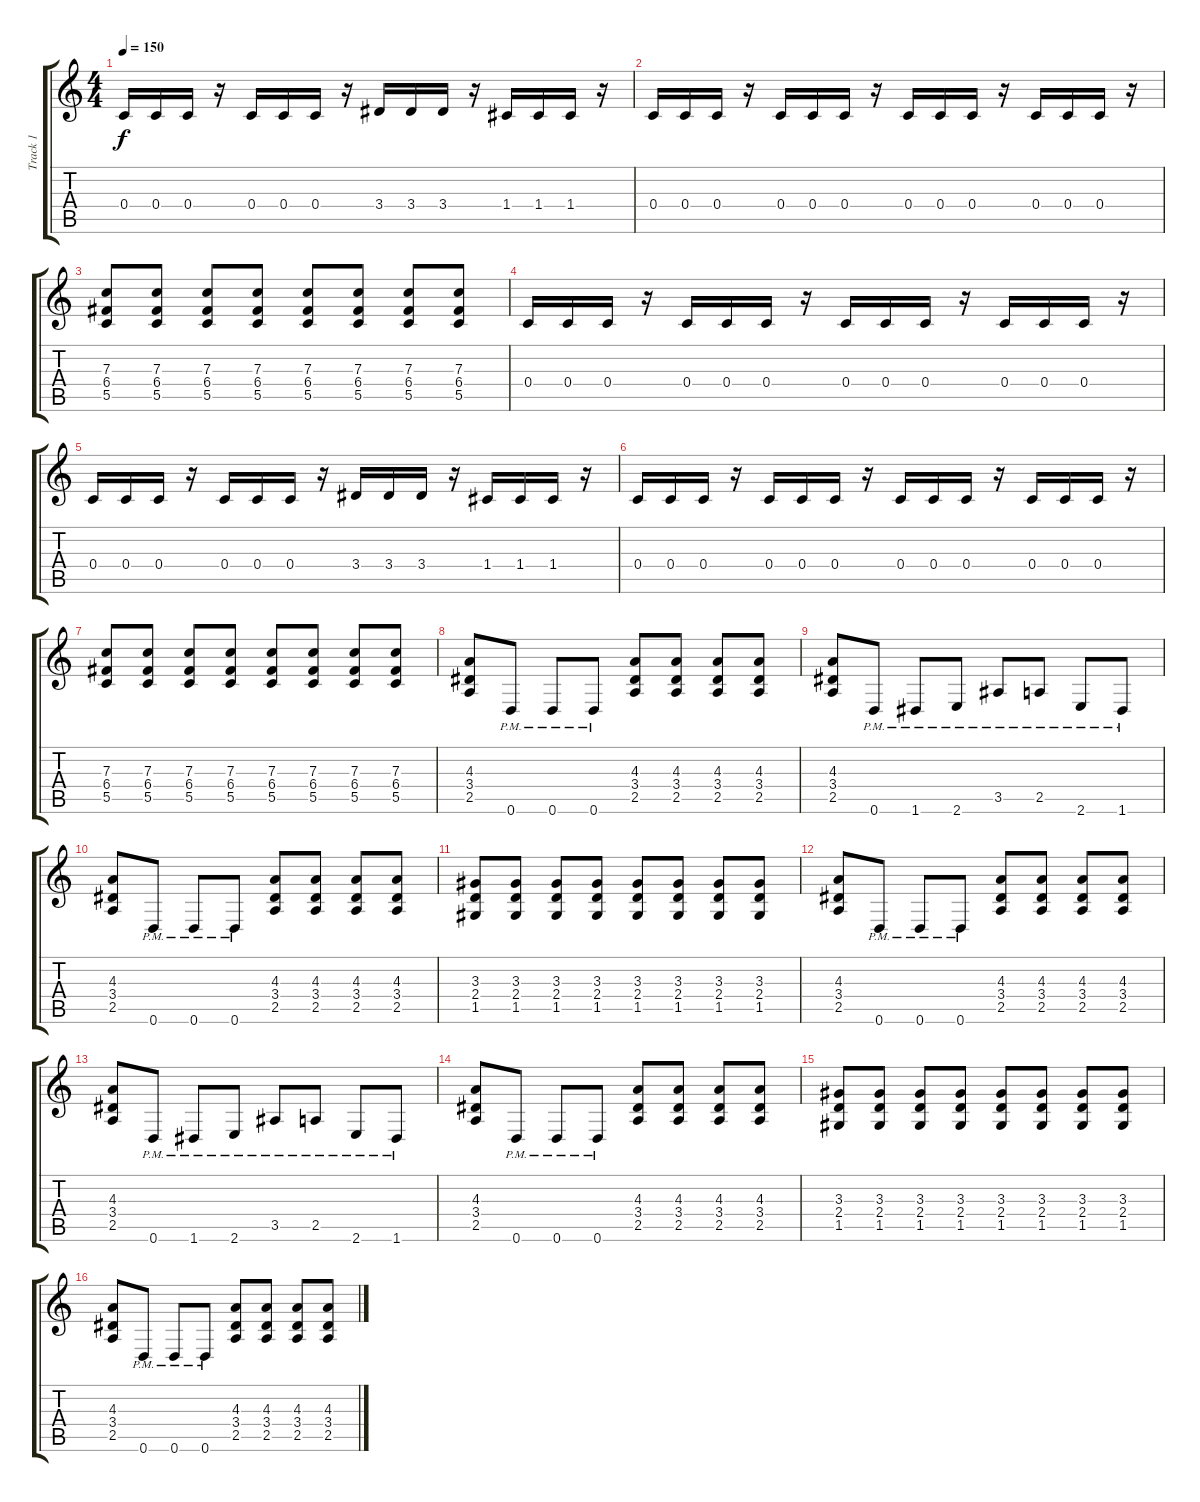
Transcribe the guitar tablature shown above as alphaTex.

\track ("Track 1" "Track 1") {instrument distortionguitar}
\staff {score tabs}
\tuning (D4 A3 F3 C3 G2 D2) {hide}
\ts (4 4)
\tempo 150
\clef g2
\ks c
0.4.16{dy f} 0.4.16 0.4.16 r.16 0.4.16 0.4.16 0.4.16 r.16 3.4.16 3.4.16 3.4.16 r.16 1.4.16 1.4.16 1.4.16 r.16 |
0.4.16 0.4.16 0.4.16 r.16 0.4.16 0.4.16 0.4.16 r.16 0.4.16 0.4.16 0.4.16 r.16 0.4.16 0.4.16 0.4.16 r.16 |
(7.3 6.4 5.5).8 (7.3 6.4 5.5).8 (7.3 6.4 5.5).8 (7.3 6.4 5.5).8 (7.3 6.4 5.5).8 (7.3 6.4 5.5).8 (7.3 6.4 5.5).8 (7.3 6.4 5.5).8 |
0.4.16 0.4.16 0.4.16 r.16 0.4.16 0.4.16 0.4.16 r.16 0.4.16 0.4.16 0.4.16 r.16 0.4.16 0.4.16 0.4.16 r.16 |
0.4.16 0.4.16 0.4.16 r.16 0.4.16 0.4.16 0.4.16 r.16 3.4.16 3.4.16 3.4.16 r.16 1.4.16 1.4.16 1.4.16 r.16 |
0.4.16 0.4.16 0.4.16 r.16 0.4.16 0.4.16 0.4.16 r.16 0.4.16 0.4.16 0.4.16 r.16 0.4.16 0.4.16 0.4.16 r.16 |
(7.3 6.4 5.5).8 (7.3 6.4 5.5).8 (7.3 6.4 5.5).8 (7.3 6.4 5.5).8 (7.3 6.4 5.5).8 (7.3 6.4 5.5).8 (7.3 6.4 5.5).8 (7.3 6.4 5.5).8 |
(4.3 3.4 2.5).8 0.6{pm}.8 0.6{pm}.8 0.6{pm}.8 (4.3 3.4 2.5).8 (4.3 3.4 2.5).8 (4.3 3.4 2.5).8 (4.3 3.4 2.5).8 |
(4.3 3.4 2.5).8 0.6{pm}.8 1.6{pm}.8 2.6{pm}.8 3.5{pm}.8 2.5{pm}.8 2.6{pm}.8 1.6{pm}.8 |
(4.3 3.4 2.5).8 0.6{pm}.8 0.6{pm}.8 0.6{pm}.8 (4.3 3.4 2.5).8 (4.3 3.4 2.5).8 (4.3 3.4 2.5).8 (4.3 3.4 2.5).8 |
(3.3 2.4 1.5).8 (3.3 2.4 1.5).8 (3.3 2.4 1.5).8 (3.3 2.4 1.5).8 (3.3 2.4 1.5).8 (3.3 2.4 1.5).8 (3.3 2.4 1.5).8 (3.3 2.4 1.5).8 |
(4.3 3.4 2.5).8 0.6{pm}.8 0.6{pm}.8 0.6{pm}.8 (4.3 3.4 2.5).8 (4.3 3.4 2.5).8 (4.3 3.4 2.5).8 (4.3 3.4 2.5).8 |
(4.3 3.4 2.5).8 0.6{pm}.8 1.6{pm}.8 2.6{pm}.8 3.5{pm}.8 2.5{pm}.8 2.6{pm}.8 1.6{pm}.8 |
(4.3 3.4 2.5).8 0.6{pm}.8 0.6{pm}.8 0.6{pm}.8 (4.3 3.4 2.5).8 (4.3 3.4 2.5).8 (4.3 3.4 2.5).8 (4.3 3.4 2.5).8 |
(3.3 2.4 1.5).8 (3.3 2.4 1.5).8 (3.3 2.4 1.5).8 (3.3 2.4 1.5).8 (3.3 2.4 1.5).8 (3.3 2.4 1.5).8 (3.3 2.4 1.5).8 (3.3 2.4 1.5).8 |
(4.3 3.4 2.5).8 0.6{pm}.8 0.6{pm}.8 0.6{pm}.8 (4.3 3.4 2.5).8 (4.3 3.4 2.5).8 (4.3 3.4 2.5).8 (4.3 3.4 2.5).8
